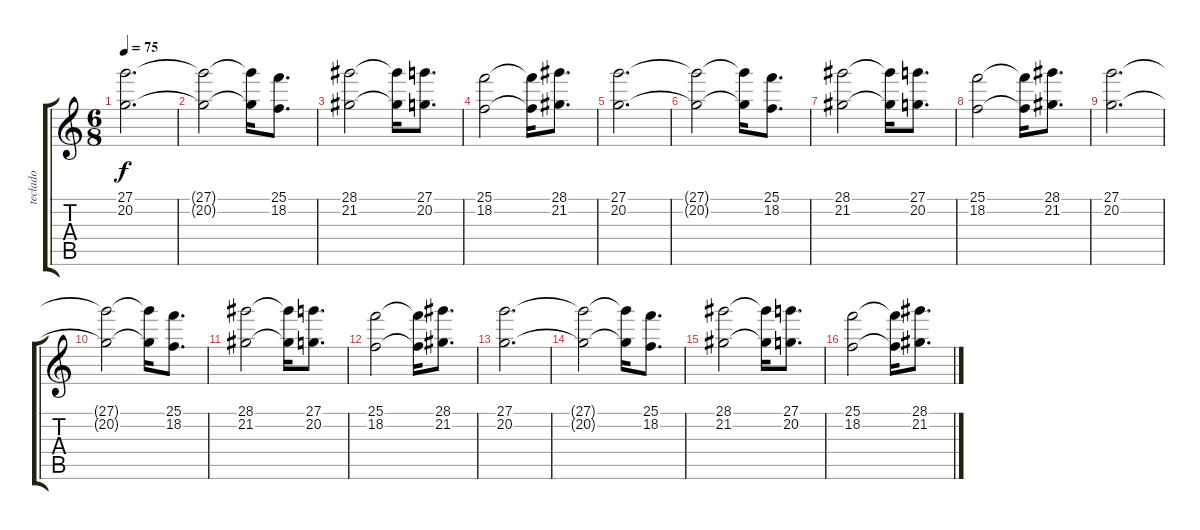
\track ("teclado" "teclado") {instrument stringensemble1}
\staff {score tabs}
\tuning (E4 B3 G3 D3 A2 E2) {hide}
\ts (6 8)
\tempo 75
\clef g2
\ks c
(27.1 20.2).2{d dy f} |
(27.1{t} 20.2{t}).2 (27.1{t} 20.2{t}).16 (25.1 18.2).8{d} |
(28.1 21.2).2 (28.1{t} 21.2{t}).16 (27.1 20.2).8{d} |
(25.1 18.2).2 (25.1{t} 18.2{t}).16 (28.1 21.2).8{d} |
(27.1 20.2).2{d} |
(27.1{t} 20.2{t}).2 (27.1{t} 20.2{t}).16 (25.1 18.2).8{d} |
(28.1 21.2).2 (28.1{t} 21.2{t}).16 (27.1 20.2).8{d} |
(25.1 18.2).2 (25.1{t} 18.2{t}).16 (28.1 21.2).8{d} |
(27.1 20.2).2{d} |
(27.1{t} 20.2{t}).2 (27.1{t} 20.2{t}).16 (25.1 18.2).8{d} |
(28.1 21.2).2 (28.1{t} 21.2{t}).16 (27.1 20.2).8{d} |
(25.1 18.2).2 (25.1{t} 18.2{t}).16 (28.1 21.2).8{d} |
(27.1 20.2).2{d} |
(27.1{t} 20.2{t}).2 (27.1{t} 20.2{t}).16 (25.1 18.2).8{d} |
(28.1 21.2).2 (28.1{t} 21.2{t}).16 (27.1 20.2).8{d} |
(25.1 18.2).2 (25.1{t} 18.2{t}).16 (28.1 21.2).8{d}
